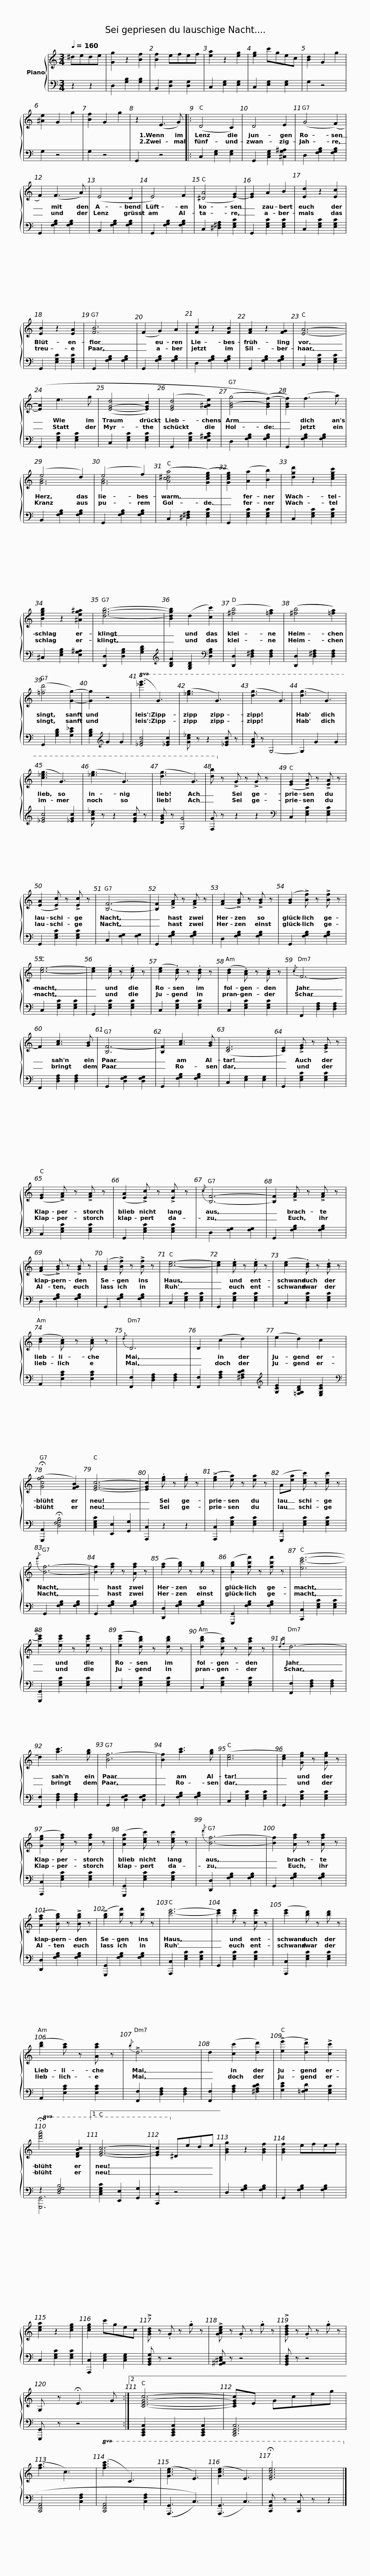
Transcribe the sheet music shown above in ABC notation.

X:1
%%score { ( 1 3 ) | ( 2 4 ) }
L:1/8
Q:1/4=160
M:3/4
I:linebreak $
K:C
V:1 treble
V:3 treble
V:2 bass
V:4 bass
V:1
 ^dede | [Gg]2 z2 [Bf]2 | [Bf]2 efef | [ea]2 z2 [eg]2 | [eg]2 c'gec | %5
 [Bd]2 G2 g2 | [^Ae]2 G2 g2 | [Bf]2 G2 g2 | z2 (E3 G) |: (D4 C2) | %10
 D4 E2 | (G4 (F2) | F2) (F3 A) | (E4 D2 | E4) F2 | %15
 ([^DA]4 [E-G]2) | [EG]2 A2 B2 | [Ed]2 z2 [Ec]2 | [EB]2 z2 [EA]2 | [FB]6 | %20
 (F2 G2) A2 | [Fc]2 z2 [FB]2 | [FA]2 z2 [FG]2 | [EA]6- | [EA]2 e3 g |$ %25
 ([E-G-d]4 [EGc]2) | ([EGd]4 [G^Ae]2) | ((([GB-g]4 (([GBf-]2))) | [GBf]2)) (f3 a) | (e4 d2) | %30
 (e4 f2) | (([Ac^da]4 (([Gceg]2)) | [Gceg]2)) ([Aa]2 [Bb]2) | [dgd']2 z2 [cegc']2 | [Begb]2 z2 [^Aeg^a]2 | %35
 [dgb]6- | [Bdgb]2 (d2 [cc']2) | ([^fb]4 [=fa]2) | (([^fb]4 [=fa]2)) | ([=fd']4 [Gg]2-) | %40
 [Gg]2 z4 |!8va(! ([_e'g']3 g3) | ([_e'g']3 g3) | ([d'g']3 g3) | ([d'g']3 g3) | %45
 ([c'_e'g']3 g3) |$ ([_e'g']3 g3) | ([d'g']3 g3) | [d'b']!8va)! z !>!G z !>!G z | ([EG]2 !>![EA]) z !>![EA] z | %50
 ([EA]2 !>![Ec]) z !>![Ec] z | [B,F]6- | [B,F]2 !>![FA] z !>![FA] z | ([FA]2 !>![GB]) z !>![GB] z | ([GB]2 !>![Bf]) z !>![Bf] z | %55
 [ce]6- | [ce]2 .[ce] z .[ce] z | ([ce]2 .[Bd]) z .[Bd] z | ([Bd]2 .[Ac]) z .[Ac] z |{/c} F6- | %60
 F2 [Ac]3 [GB] | [B,F-]6 | [B,F]2 [Ac]3 [GB] | ([CE]6 | [CE]2) !>![EG] z !>![EG] z |$ %65
 ([EG]2 !>![FA]) z !>![FA] z | ([EA]2 !>![Ec]) z !>![Ec] z |{/c} [B,F]6- | [B,F]2 !>![FA] z !>![FA] z | ([FA]2 !>![GB]) z !>![GB] z | %70
 ([GB]2 !>![Bf]) z !>![Bf] z | [ce]6- | [ce]2 .[ce] z .[ce] z | ([ce]2 .[Bd]) z .[Bd] z | ([Bd]2 .[Ac]) z .[Ac] z | %75
{/d} D6 | D2 (c2 d2) | (e2 d2) c2 | (!fermata![Gcfg]4 [FGB]2) | [EGc]6- | %80
 [EGc]2 .[eg] z .[eg] z |$ ((!>![eg]2 [ea])) z [ea] z | (A[ea] [cec']) z [cec'] z |{/e'} [Bf]6- | [Bf]2 [fa] z [Afa] z | %85
 ([fa]2 [gb]) z [gb] z | ([Bgb]2 [fbf']) z [fbf'] z | ([ec'-e'-]6 | [ec'e']2) [ec'e'] z [ec'e'] z | ([ec'e']2 [dbd']) z [dbd'] z | %90
 ([dbd']2 [cac']) z [cac'] z |{/df} d6- | d2 [ac']3 [gb] | [Bf-]6 | [Bf]2 [ac']3 [gb] | %95
 ([ce]6 |$ [ce]2) [Geg] z [Geg] z | ([Geg]2 [Afa]) z [Afa] z | ([Aea]2 [cec']) z [cec'] z |{/d'} [Bf]6- | %100
 [Bf]2 [Afa] z [Afa] z | ([Afa]2 [Bgb]) z !>![Bgb] z | (!>![gb]2 [bf']) z [bf'] z | [c'e']6- | [c'e']2 [c'e'] z [cc'e'] z | %105
 ([c'e']2 [bd']) z [bd'] z | ([bd']2 [ac']) z [Aac'] z |{/b} !>!d6 | d2 ([cc']2 [dd']2) | (!>![ee']2 !>![dd']2) !>![cc']2 |$ %110
!8va(! !fermata![d'f'a']4 [dfbc']2 |1 [egc']6- | [egc']2!8va)! ^dede | [GBg]2 z2 [GBf]2 | [GBf]2 efef | %115
 [cea]2 z2 [ceg]2 | [ceg]2 c'gec | !>![GBd] z .G z .g z | !>![GAce] z .G z .g z | !>![GBdf] z .G z .g z | %120
 G, z !fermata!E3 G :|2 [CEGc]6- | [CEGc]E Gceg | ([fa]3 c3) |!8va(! ([fac']3 c3) | %125
 ([gc'e']3 e3) | ([gc'e']3 e3) | !fermata![egc'e']6!8va)! |] %128
V:2
 z2 z2 | D,2 [G,B,]2 [G,B,]2 | B,,2 [D,G,]2 [D,G,]2 | C,2 [E,G,]2 [E,G,]2 | C,2 [E,G,]2 [E,G,]2 | %5
 G,2 z4 | G,2 z4 | G,2 z4 | G,,2 z4 |: C,2 [E,G,]2 [E,G,]2 | %10
 G,,2 [C,E,G,]2 [^C,G,^A,]2 | D,2 [F,G,B,]2 [F,G,B,]2 | G,,2 [F,G,B,]2 [F,G,B,]2 | B,,2 [F,G,B,]2 [F,G,B,]2 | G,,2 [F,G,B,]2 [F,G,B,]2 | %15
 C,2 [^D,^F,A,]2 [E,G,C]2 | G,,2 [E,G,C]2 [E,G,C]2 | C,2 [E,G,C]2 [E,G,C]2 | G,,2 [E,G,C]2 [E,G,C]2 | G,,2 [F,G,B,]2 [F,G,B,]2 | %20
 G,,2 [F,G,B,]2 [F,G,B,]2 | D,2 [F,G,B,]2 [F,G,B,]2 | G,,2 [F,G,B,]2 [F,G,B,]2 | C,2 [E,G,C]2 [E,G,C]2 | G,,2 [E,G,C]2 [E,G,C]2 |$ %25
 C,2 [E,G,C]2 [E,G,C]2 | G,,2 [E,G,C]2 [E,G,^A,C]2 | D,2 [F,G,B,]2 [F,G,B,]2 | G,,2 [F,G,B,]2 [F,G,B,]2 | B,,2 [F,G,B,]2 [F,G,B,]2 | %30
 G,,2 [F,G,B,]2 [F,G,B,]2 | C,2 [^D,^F,A,]2 [E,G,C]2 | G,,2 [E,G,C]2 [E,G,C]2 | C,2 [E,G,C]2 [E,G,C]2 | ^C,2 [E,G,B,]2 [E,G,^A,]2 | %35
 [D,,D,]2 [D,G,B,]2 [G,B,D]2 |[K:treble] [B,DG]2 [G,B,D]2[K:bass] [D,G,B,]2 | [D,,D,]2 [D,^F,A,]2 [D,F,A,]2 | [D,,D,]2 [D,^F,A,]2 [D,F,A,]2 | G,,2 [G,B,D]2 [G,C_E]2 | %40
 [G,B,D]2[K:treble] G2 G2 | [_EGc]4 [_EGc]2 | [Gc_e] z z2 [_EGc] z | [DGB] z G,4- | G,2 G2 G2 | %45
 [_EGc]4 [_EGc]2 |$ [Gc_e] z z2 [EGc] z | [DGB] z [G,G]4 | [F,G] z z2 z2 |[K:bass] C,2 [E,G,C]2 [E,G,C]2 | %50
 G,,2 [E,G,C]2 [E,G,C]2 | C,2 [F,G,]2 [F,G,]2 | G,,2 [F,G,B,]2 [F,G,B,]2 | D,2 [F,G,B,]2 [F,G,B,]2 | G,,2 [F,G,B,]2 [F,G,B,]2 | %55
 C,2 [E,G,C]2 [E,G,C]2 | G,,2 [E,G,C]2 [E,G,C]2 | C,2 [E,G,C]2 [E,G,C]2 | C,2 [E,G,C]2 [E,G,C]2 | F,,2 [D,F,A,]2 [D,F,A,]2 | %60
 F,,2 [D,F,A,]2 [D,F,A,]2 | G,,2 [D,F,G,]2 [D,F,G,]2 | G,,2 [F,G,B,]2 [F,G,B,]2 | C,2 [E,G,]2 [E,G,]2 | G,,2 [E,G,C]2 [E,G,C]2 |$ %65
 C,2 [E,G,C]2 [E,G,C]2 | G,,2 [E,G,C]2 [E,G,C]2 | D,2 [F,G,]2 [F,G,]2 | G,,2 [F,G,B,]2 [F,G,B,]2 | D,2 [F,G,B,]2 [F,G,B,]2 | %70
 G,,2 [F,G,B,]2 [F,G,B,]2 | C,2 [E,G,C]2 [E,G,C]2 | G,,2 [E,G,C]2 [E,G,C]2 | C,2 [E,G,C]2 [E,G,C]2 | A,,2 [E,A,C]2 [E,A,C]2 | %75
 [F,,F,]2 [D,F,A,]2 [D,F,A,]2 | [F,,F,]2 [F,A,C]2 [^F,A,CD]2 |[K:treble] [G,CE]2 [=F,G,B,D]2 [E,G,CE]2 |[K:bass] [G,,,A,,]2 !fermata![D,F,G,B,]4 | [C,E,G,C]2 [E,,E,]2 [G,,G,]2 | %80
 [A,,,C,]2 z2 z2 |$ [A,,,C,]2 [E,G,C]2 [E,G,C]2 | [G,,,G,,]2 [E,G,C]2 [E,G,C]2 | G,,2 [F,G,B,]2 [F,G,B,]2 | G,,2 [F,G,B,]2 [F,G,B,]2 | %85
 [D,,D,]2 [F,G,B,]2 [F,G,B,]2 | [G,,,G,,]2 [F,G,B,]2 [F,G,B,]2 | [C,,C,]2 [E,G,C]2 [E,G,C]2 | [G,,,G,,]2 [E,G,C]2 [E,G,C]2 | C,2 [E,G,C]2 [E,G,C]2 | %90
 C,2 [E,G,C]2 [E,G,C]2 | [F,,F,]2 [D,F,A,]2 [D,F,A,]2 | [F,,F,]2 [D,F,A,]2 [D,F,A,]2 | G,,2 [D,F,G,]2 [D,F,G,]2 | G,,2 [F,G,B,]2 [F,G,B,]2 | %95
 C,2 [E,G,C]2 [E,G,C]2 |$ G,,2 [E,G,C]2 [E,G,C]2 | [A,,,C,]2 [E,G,C]2 [E,G,C]2 | [G,,,G,,]2 [E,G,C]2 [E,G,C]2 | [D,,D,]2 [F,G,B,]2 [F,G,B,]2 | %100
 G,,2 [F,G,B,]2 [F,G,B,]2 | [D,,D,]2 [F,G,B,]2 [F,G,B,]2 | [G,,,G,,]2 [F,G,B,]2 [F,G,B,]2 | [A,,,C,]2 [E,G,C]2 [E,G,C]2 | G,,2 [E,G,C]2 [E,G,C]2 | %105
 [A,,,C,]2 [E,G,C]2 [E,G,C]2 | A,,2 [E,A,C]2 [E,A,C]2 | [F,,F,]2 [D,F,A,]2 [D,F,A,]2 | [F,,F,]2 [F,A,C]2 [^F,A,CD]2 | [G,CE]2 [=F,G,D]2 [E,G,C]2 |$ %110
 z2 [D,F,G,B,]4 |1 [C,E,G,C]2 [E,,E,]2 [G,,G,]2 | [C,,C,]2 z4 | D,2 [F,G,B,]2 [F,G,B,]2 | G,,2 [F,G,B,]2 [F,G,B,]2 | %115
 C,2 [E,G,C]2 [E,G,C]2 | [A,,,C,]2 [C,E,G,]2 [C,E,G,]2 | [G,,B,,D,G,] z z4 | [G,,^A,,^C,E,] z z4 | [G,,B,,D,F,] z z4 | %120
 [G,,,G,,] z z4 :|2 [C,,E,,G,,C,]2 [C,,E,,G,,C,]2 [C,,E,,G,,C,]2 | [C,,E,,G,,C,]6 | [C,,F,,A,,]4 [C,F,A,]2 | [C,,F,,A,,]4 [C,F,A,]2 | %125
 ((([A,,,G,,]3 C,3))) | ([A,,,G,,]3 C,3) | [C,,G,,C,] z [C,,C,] z z2 |] %128
V:3
 x4 | x6 | x6 | x6 | x6 | %5
 x6 | x6 | x6 | x6 |: x6 | %10
 x6 | x6 | x6 | x6 | x6 | %15
 x6 | x6 | x6 | x6 | x6 | %20
 x6 | x6 | x6 | x6 | x6 |$ %25
 x6 | x6 | x6 | x6 | [GB]6 | %30
 [GB]6 | x6 | x6 | x6 | x6 | %35
 x6 | x6 | x6 | x6 | x6 | %40
 x6 |!8va(! x6 | x6 | x6 | x6 | %45
 x6 |$ x6 | x6 | x!8va)! x5 | x6 | %50
 x6 | x6 | x6 | x6 | x6 | %55
 x6 | x6 | x6 | x6 | x6 | %60
 x6 | x6 | x6 | x6 | x6 |$ %65
 x6 | x6 | x6 | x6 | x6 | %70
 x6 | x6 | x6 | x6 | x6 | %75
 x6 | x6 | x6 | x6 | x6 | %80
 x6 |$ x6 | x6 | x6 | x6 | %85
 x6 | x6 | x6 | x6 | x6 | %90
 x6 | x6 | x6 | x6 | x6 | %95
 x6 |$ x6 | x6 | x6 | x6 | %100
 x6 | x6 | x6 | x6 | x6 | %105
 x6 | x6 | x6 | x6 | x6 |$ %110
!8va(! x6 |1 x6 | x2!8va)! x4 | x6 | x6 | %115
 x6 | x6 | x6 | x6 | x6 | %120
 x6 :|2 x6 | x6 | x6 |!8va(! x6 | %125
 x6 | x6 | x6!8va)! |] %128
V:4
 x4 | x6 | x6 | x6 | x6 | %5
 x6 | x6 | x6 | x6 |: x6 | %10
 x6 | x6 | x6 | x6 | x6 | %15
 x6 | x6 | x6 | x6 | x6 | %20
 x6 | x6 | x6 | x6 | x6 |$ %25
 x6 | x6 | x6 | x6 | x6 | %30
 x6 | x6 | x6 | x6 | x6 | %35
 x6 |[K:treble] x4[K:bass] x2 | x6 | x6 | x6 | %40
 x2[K:treble] x4 | x6 | x6 | x6 | x6 | %45
 x6 |$ x6 | x6 | x6 |[K:bass] x6 | %50
 x6 | x6 | x6 | x6 | x6 | %55
 x6 | x6 | x6 | x6 | x6 | %60
 x6 | x6 | x6 | x6 | x6 |$ %65
 x6 | x6 | x6 | x6 | x6 | %70
 x6 | x6 | x6 | x6 | x6 | %75
 x6 | x6 |[K:treble] x6 |[K:bass] x6 | x6 | %80
 x6 |$ x6 | x6 | x6 | x6 | %85
 x6 | x6 | x6 | x6 | x6 | %90
 x6 | x6 | x6 | x6 | x6 | %95
 x6 |$ x6 | x6 | x6 | x6 | %100
 x6 | x6 | x6 | x6 | x6 | %105
 x6 | x6 | x6 | x6 | x6 |$ %110
 [G,,,G,,]6 |1 x6 | x6 | x6 | x6 | %115
 x6 | x6 | x6 | x6 | x6 | %120
 x6 :|2 x6 | x6 | x6 | x6 | %125
 x6 | x6 | x6 |] %128
